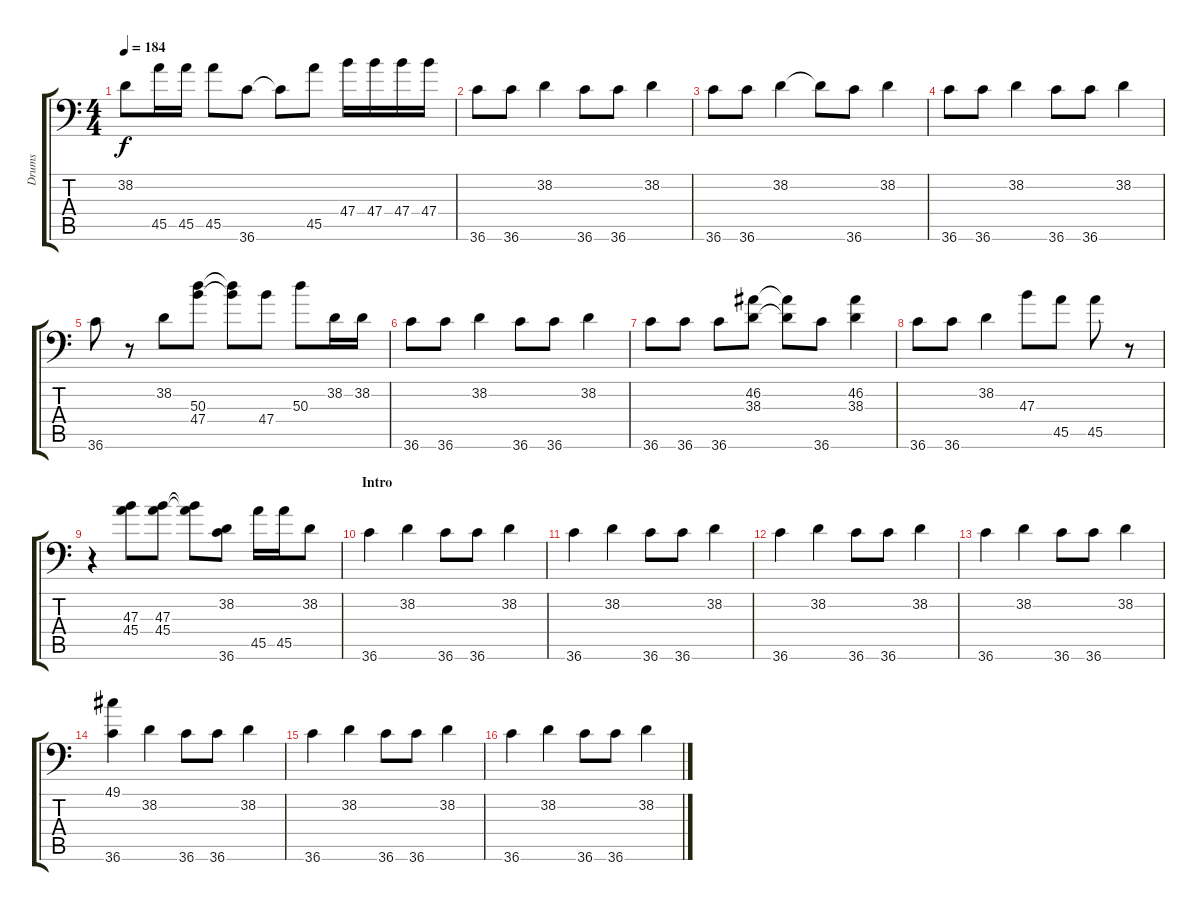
\track ("Drums" "Drums") {instrument acousticgrandpiano}
\staff {score tabs}
\tuning (C-1 C-1 C-1 C-1 C-1 C-1) {hide}
\ts (4 4)
\tempo 184
\clef f4
\ks c
38.2.8{dy f} 45.5.16 45.5.16 45.5.8 36.6.8 36.6{t}.8 45.5.8 47.4.16 47.4.16 47.4.16 47.4.16 |
36.6.8 36.6.8 38.2.4 36.6.8 36.6.8 38.2.4 |
36.6.8 36.6.8 38.2.4 38.2{t}.8 36.6.8 38.2.4 |
36.6.8 36.6.8 38.2.4 36.6.8 36.6.8 38.2.4 |
36.6.8 r.8 38.2.8 (50.3 47.4).8 (50.3{t} 47.4{t}).8 47.4.8 50.3.8 38.2.16 38.2.16 |
36.6.8 36.6.8 38.2.4 36.6.8 36.6.8 38.2.4 |
36.6.8 36.6.8 36.6.8 (46.2 38.3).8 (46.2{t} 38.3{t}).8 36.6.8 (46.2 38.3).4 |
36.6.8 36.6.8 38.2.4 47.3.8 45.5.8 45.5.8 r.8 |
r.4 (47.3 45.4).8 (47.3 45.4).8 (47.3{t} 45.4{t}).8 (38.2 36.6).8 45.5.16 45.5.16 38.2.8 |
\section ("" "Intro")
36.6.4 38.2.4 36.6.8 36.6.8 38.2.4 |
36.6.4 38.2.4 36.6.8 36.6.8 38.2.4 |
36.6.4 38.2.4 36.6.8 36.6.8 38.2.4 |
36.6.4 38.2.4 36.6.8 36.6.8 38.2.4 |
(49.1 36.6).4 38.2.4 36.6.8 36.6.8 38.2.4 |
36.6.4 38.2.4 36.6.8 36.6.8 38.2.4 |
36.6.4 38.2.4 36.6.8 36.6.8 38.2.4
